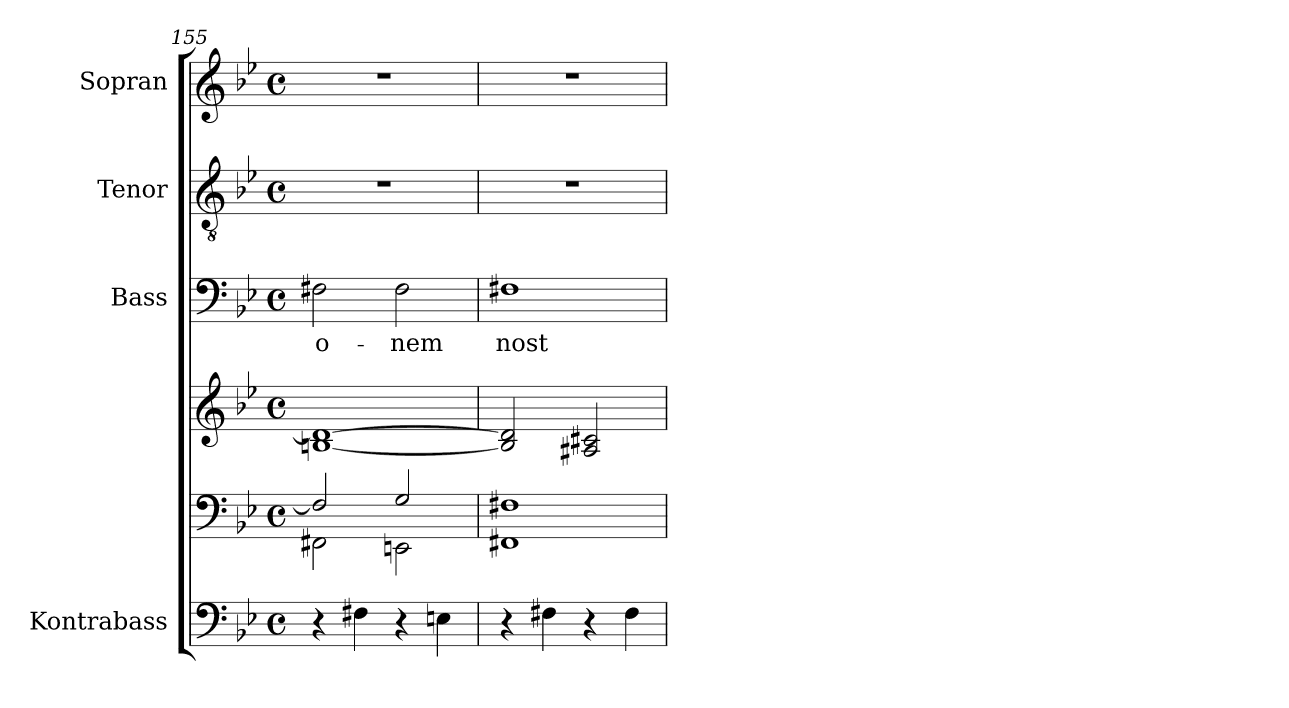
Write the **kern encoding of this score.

**kern	**kern	**kern	**kern	**text	**kern	**kern
*part5	*part4	*part4	*part3	*part3	*part2	*part1
*staff6	*staff5	*staff4	*staff3	*staff3	*staff2	*staff1
*I"Kontrabass	*	*	*I"Bass	*	*I"Tenor	*I"Sopran
*I'Kb.	*	*	*I'B.	*	*I'T.	*I'S.
*clefF4	*clefF4	*clefG2	*clefF4	*	*clefGv2	*clefG2
*ITrd7c12	*	*	*	*	*	*
*k[b-e-]	*k[b-e-]	*k[b-e-]	*k[b-e-]	*	*k[b-e-]	*k[b-e-]
*B-:	*B-:	*B-:	*B-:	*	*B-:	*B-:
*M4/4	*M4/4	*M4/4	*M4/4	*	*M4/4	*M4/4
*met(c)	*met(c)	*met(c)	*met(c)	*	*met(c)	*met(c)
=155	=155	=155	=155	=155	=155	=155
*	*^	*	*	*	*	*
!	!	!	!	!	!LO:LY:b	!	!
4r	2F#/]	2FF#X\	[1Bn 1d_	2F#X\	-o-	1r	1r
4FF#X\	.	.	.	.	.	.	.
!	!	!	!	!	!LO:LY:b	!	!
4r	2G/	2EEn\	.	2F#\	-nem	.	.
4EEn\	.	.	.	.	.	.	.
=156	=156	=156	=156	=156	=156	=156	=156
!	!	!	!	!	!LO:LY:b	!	!
4r	1F#X	1FF#X	2B/] 2d/]	1F#X	nost-	1r	1r
4FF#X\	.	.	.	.	.	.	.
4r	.	.	2A#X/ 2c#X/	.	.	.	.
4FF#\	.	.	.	.	.	.	.
*	*v	*v	*	*	*	*	*
=	=	=	=	=	=	=
*-	*-	*-	*-	*-	*-	*-
